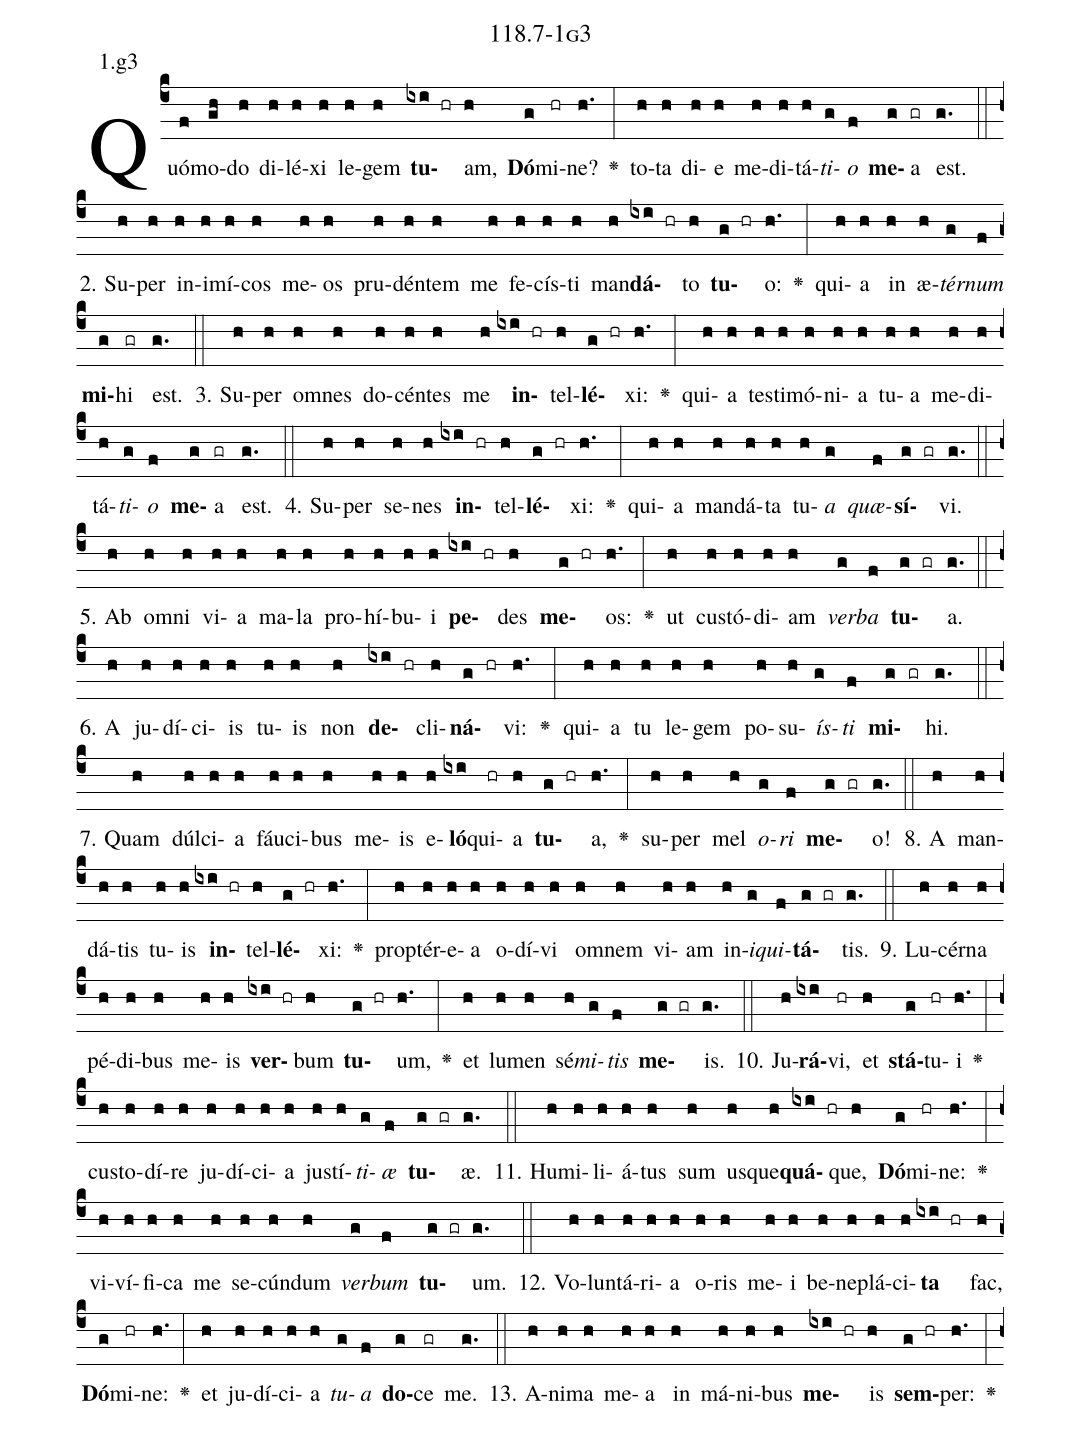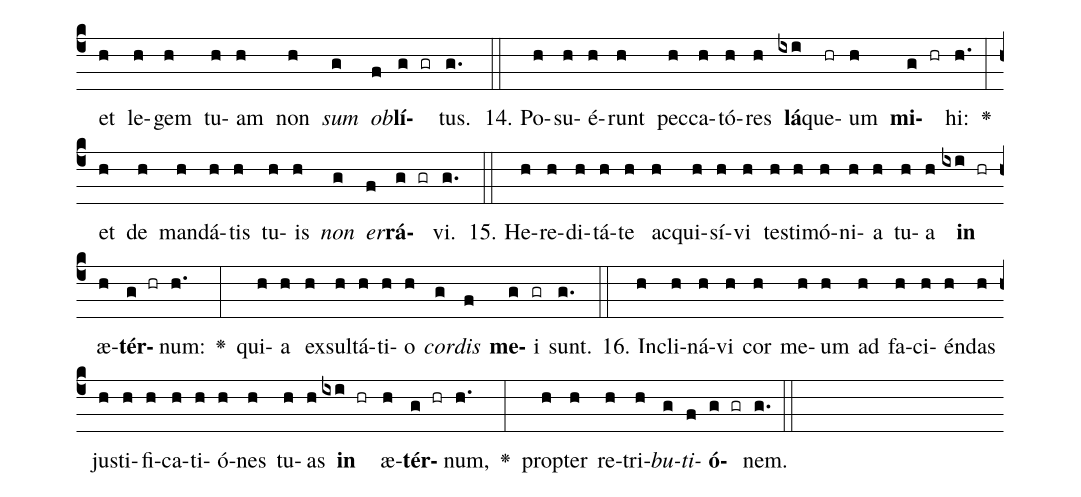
name: 118.7-1g3;
annotation: 1.g3;
%%
(c4)Quó(f)mo(gh)do(h) di(h)lé(h)xi(h) le(h)gem(h) <b>tu</b>(ixi hr)am,(h) <b>Dó</b>(g)mi(hr)ne?(h.) <v>\greheightstar</v>(:) to(h)ta(h) di(h)e(h) me(h)di(h)tá(h)<i>ti</i>(g)<i>o</i>(f) <b>me</b>(g)a(gr) est.(g.) (::)
2. Su(h)per(h) in(h)i(h)mí(h)cos(h) me(h)os(h) pru(h)dén(h)tem(h) me(h) fe(h)cís(h)ti(h) man(h)<b>dá</b>(ixi hr)to(h) <b>tu</b>(g hr)o:(h.) <v>\greheightstar</v>(:) qui(h)a(h) in(h) æ(h)<i>tér</i>(g)<i>num</i>(f) <b>mi</b>(g)hi(gr) est.(g.) (::)
3. Su(h)per(h) om(h)nes(h) do(h)cén(h)tes(h) me(h) <b>in</b>(ixi hr)tel(h)<b>lé</b>(g hr)xi:(h.) <v>\greheightstar</v>(:) qui(h)a(h) tes(h)ti(h)mó(h)ni(h)a(h) tu(h)a(h) me(h)di(h)tá(h)<i>ti</i>(g)<i>o</i>(f) <b>me</b>(g)a(gr) est.(g.) (::)
4. Su(h)per(h) se(h)nes(h) <b>in</b>(ixi hr)tel(h)<b>lé</b>(g hr)xi:(h.) <v>\greheightstar</v>(:) qui(h)a(h) man(h)dá(h)ta(h) tu(h)<i>a</i>(g) <i>quæ</i>(f)<b>sí</b>(g gr)vi.(g.) (::)
5. Ab(h) om(h)ni(h) vi(h)a(h) ma(h)la(h) pro(h)hí(h)bu(h)i(h) <b>pe</b>(ixi hr)des(h) <b>me</b>(g hr)os:(h.) <v>\greheightstar</v>(:) ut(h) cus(h)tó(h)di(h)am(h) <i>ver</i>(g)<i>ba</i>(f) <b>tu</b>(g gr)a.(g.) (::)
6. A(h) ju(h)dí(h)ci(h)is(h) tu(h)is(h) non(h) <b>de</b>(ixi hr)cli(h)<b>ná</b>(g hr)vi:(h.) <v>\greheightstar</v>(:) qui(h)a(h) tu(h) le(h)gem(h) po(h)su(h)<i>ís</i>(g)<i>ti</i>(f) <b>mi</b>(g gr)hi.(g.) (::)
7. Quam(h) dúl(h)ci(h)a(h) fáu(h)ci(h)bus(h) me(h)is(h) e(h)<b>ló</b>(ixi)qui(hr)a(h) <b>tu</b>(g hr)a,(h.) <v>\greheightstar</v>(:) su(h)per(h) mel(h) <i>o</i>(g)<i>ri</i>(f) <b>me</b>(g gr)o!(g.) (::)
8. A(h) man(h)dá(h)tis(h) tu(h)is(h) <b>in</b>(ixi hr)tel(h)<b>lé</b>(g hr)xi:(h.) <v>\greheightstar</v>(:) prop(h)tér(h)e(h)a(h) o(h)dí(h)vi(h) om(h)nem(h) vi(h)am(h) in(h)<i>i</i>(g)<i>qui</i>(f)<b>tá</b>(g gr)tis.(g.) (::)
9. Lu(h)cér(h)na(h) pé(h)di(h)bus(h) me(h)is(h) <b>ver</b>(ixi hr)bum(h) <b>tu</b>(g hr)um,(h.) <v>\greheightstar</v>(:) et(h) lu(h)men(h) sé(h)<i>mi</i>(g)<i>tis</i>(f) <b>me</b>(g gr)is.(g.) (::)
10. Ju(h)<b>rá</b>(ixi)vi,(hr) et(h) <b>stá</b>(g)tu(hr)i(h.) <v>\greheightstar</v>(:) cus(h)to(h)dí(h)re(h) ju(h)dí(h)ci(h)a(h) jus(h)tí(h)<i>ti</i>(g)<i>æ</i>(f) <b>tu</b>(g gr)æ.(g.) (::)
11. Hu(h)mi(h)li(h)á(h)tus(h) sum(h) us(h)que(h)<b>quá</b>(ixi hr)que,(h) <b>Dó</b>(g)mi(hr)ne:(h.) <v>\greheightstar</v>(:) vi(h)ví(h)fi(h)ca(h) me(h) se(h)cún(h)dum(h) <i>ver</i>(g)<i>bum</i>(f) <b>tu</b>(g gr)um.(g.) (::)
12. Vo(h)lun(h)tá(h)ri(h)a(h) o(h)ris(h) me(h)i(h) be(h)ne(h)plá(h)ci(h)<b>ta</b>(ixi hr) fac,(h) <b>Dó</b>(g)mi(hr)ne:(h.) <v>\greheightstar</v>(:) et(h) ju(h)dí(h)ci(h)a(h) <i>tu</i>(g)<i>a</i>(f) <b>do</b>(g)ce(gr) me.(g.) (::)
13. A(h)ni(h)ma(h) me(h)a(h) in(h) má(h)ni(h)bus(h) <b>me</b>(ixi hr)is(h) <b>sem</b>(g hr)per:(h.) <v>\greheightstar</v>(:) et(h) le(h)gem(h) tu(h)am(h) non(h) <i>sum</i>(g) <i>ob</i>(f)<b>lí</b>(g gr)tus.(g.) (::)
14. Po(h)su(h)é(h)runt(h) pec(h)ca(h)tó(h)res(h) <b>lá</b>(ixi)que(hr)um(h) <b>mi</b>(g hr)hi:(h.) <v>\greheightstar</v>(:) et(h) de(h) man(h)dá(h)tis(h) tu(h)is(h) <i>non</i>(g) <i>er</i>(f)<b>rá</b>(g gr)vi.(g.) (::)
15. He(h)re(h)di(h)tá(h)te(h) ac(h)qui(h)sí(h)vi(h) tes(h)ti(h)mó(h)ni(h)a(h) tu(h)a(h) <b>in</b>(ixi hr) æ(h)<b>tér</b>(g hr)num:(h.) <v>\greheightstar</v>(:) qui(h)a(h) ex(h)sul(h)tá(h)ti(h)o(h) <i>cor</i>(g)<i>dis</i>(f) <b>me</b>(g)i(gr) sunt.(g.) (::)
16. In(h)cli(h)ná(h)vi(h) cor(h) me(h)um(h) ad(h) fa(h)ci(h)én(h)das(h) jus(h)ti(h)fi(h)ca(h)ti(h)ó(h)nes(h) tu(h)as(h) <b>in</b>(ixi hr) æ(h)<b>tér</b>(g hr)num,(h.) <v>\greheightstar</v>(:) prop(h)ter(h) re(h)tri(h)<i>bu</i>(g)<i>ti</i>(f)<b>ó</b>(g gr)nem.(g.) (::)
